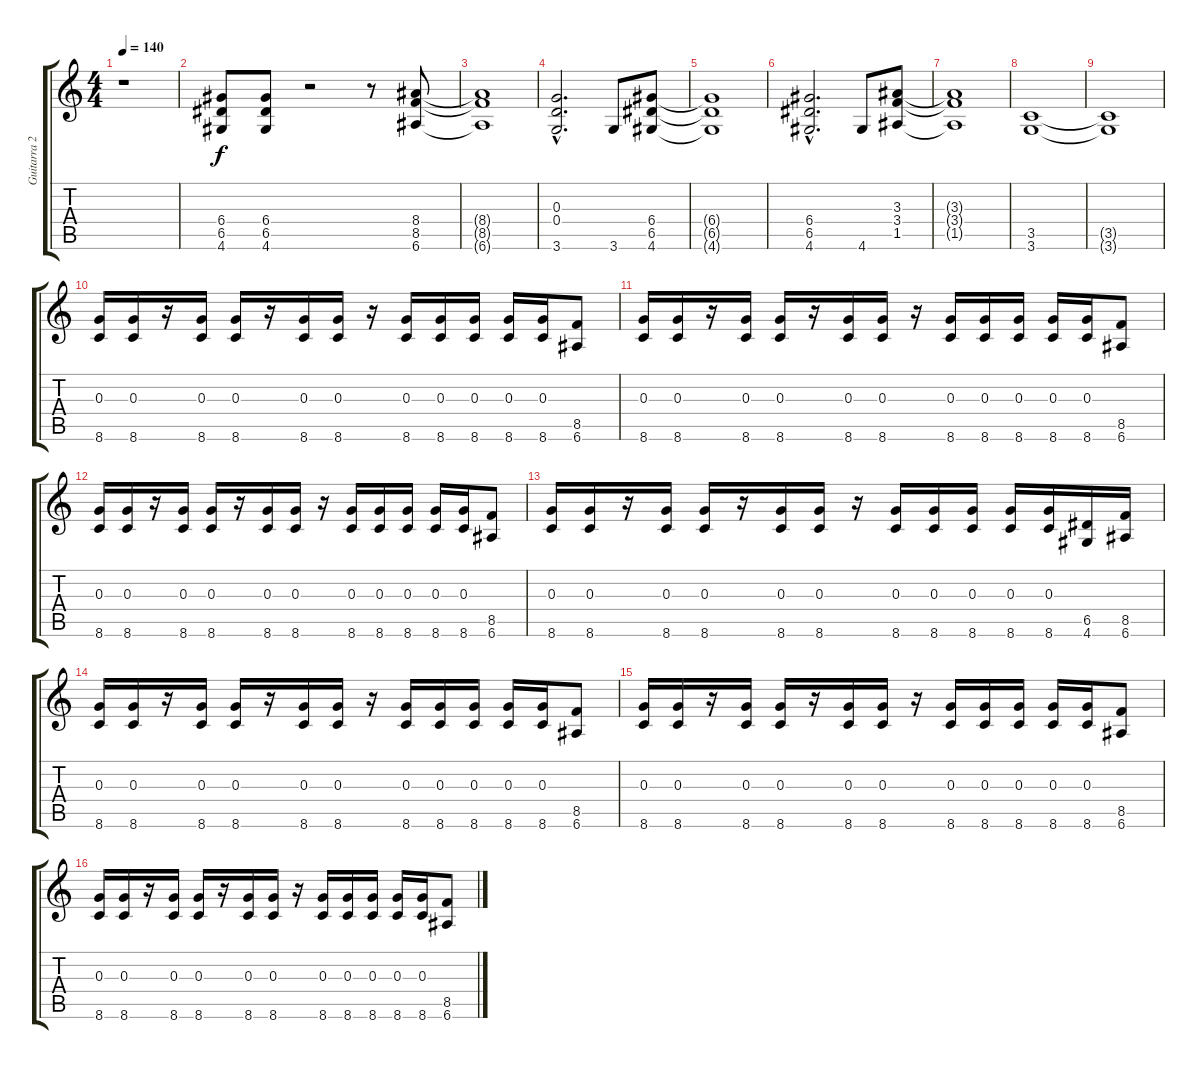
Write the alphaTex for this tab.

\track ("Guitarra 2" "Guitarra 2") {instrument distortionguitar}
\staff {score tabs}
\tuning (E4 B3 G3 D3 A2 E2) {hide}
\ts (4 4)
\tempo 140
\clef g2
\ks c
r.1{dy f} |
(6.4 6.5 4.6).8 (6.4 6.5 4.6).8 r.2 r.8 (8.4 8.5 6.6).8 |
(8.4{t} 8.5{t} 6.6{t}).1 |
(0.3{hac} 0.4{hac} 3.6{hac}).2{d} 3.6.8 (6.4 6.5 4.6).8 |
(6.4{t} 6.5{t} 4.6{t}).1 |
(6.4{hac} 6.5{hac} 4.6{hac}).2{d} 4.6.8 (3.3 3.4 1.5).8 |
(3.3{t} 3.4{t} 1.5{t}).1 |
(3.5 3.6).1 |
(3.5{t} 3.6{t}).1 |
(0.3 8.6).16 (0.3 8.6).16 r.16 (0.3 8.6).16 (0.3 8.6).16 r.16 (0.3 8.6).16 (0.3 8.6).16 r.16 (0.3 8.6).16 (0.3 8.6).16 (0.3 8.6).16 (0.3 8.6).16 (0.3 8.6).16 (8.5 6.6).8 |
(0.3 8.6).16 (0.3 8.6).16 r.16 (0.3 8.6).16 (0.3 8.6).16 r.16 (0.3 8.6).16 (0.3 8.6).16 r.16 (0.3 8.6).16 (0.3 8.6).16 (0.3 8.6).16 (0.3 8.6).16 (0.3 8.6).16 (8.5 6.6).8 |
(0.3 8.6).16 (0.3 8.6).16 r.16 (0.3 8.6).16 (0.3 8.6).16 r.16 (0.3 8.6).16 (0.3 8.6).16 r.16 (0.3 8.6).16 (0.3 8.6).16 (0.3 8.6).16 (0.3 8.6).16 (0.3 8.6).16 (8.5 6.6).8 |
(0.3 8.6).16 (0.3 8.6).16 r.16 (0.3 8.6).16 (0.3 8.6).16 r.16 (0.3 8.6).16 (0.3 8.6).16 r.16 (0.3 8.6).16 (0.3 8.6).16 (0.3 8.6).16 (0.3 8.6).16 (0.3 8.6).16 (6.5 4.6).16 (8.5 6.6).16 |
(0.3 8.6).16 (0.3 8.6).16 r.16 (0.3 8.6).16 (0.3 8.6).16 r.16 (0.3 8.6).16 (0.3 8.6).16 r.16 (0.3 8.6).16 (0.3 8.6).16 (0.3 8.6).16 (0.3 8.6).16 (0.3 8.6).16 (8.5 6.6).8 |
(0.3 8.6).16 (0.3 8.6).16 r.16 (0.3 8.6).16 (0.3 8.6).16 r.16 (0.3 8.6).16 (0.3 8.6).16 r.16 (0.3 8.6).16 (0.3 8.6).16 (0.3 8.6).16 (0.3 8.6).16 (0.3 8.6).16 (8.5 6.6).8 |
(0.3 8.6).16 (0.3 8.6).16 r.16 (0.3 8.6).16 (0.3 8.6).16 r.16 (0.3 8.6).16 (0.3 8.6).16 r.16 (0.3 8.6).16 (0.3 8.6).16 (0.3 8.6).16 (0.3 8.6).16 (0.3 8.6).16 (8.5 6.6).8
